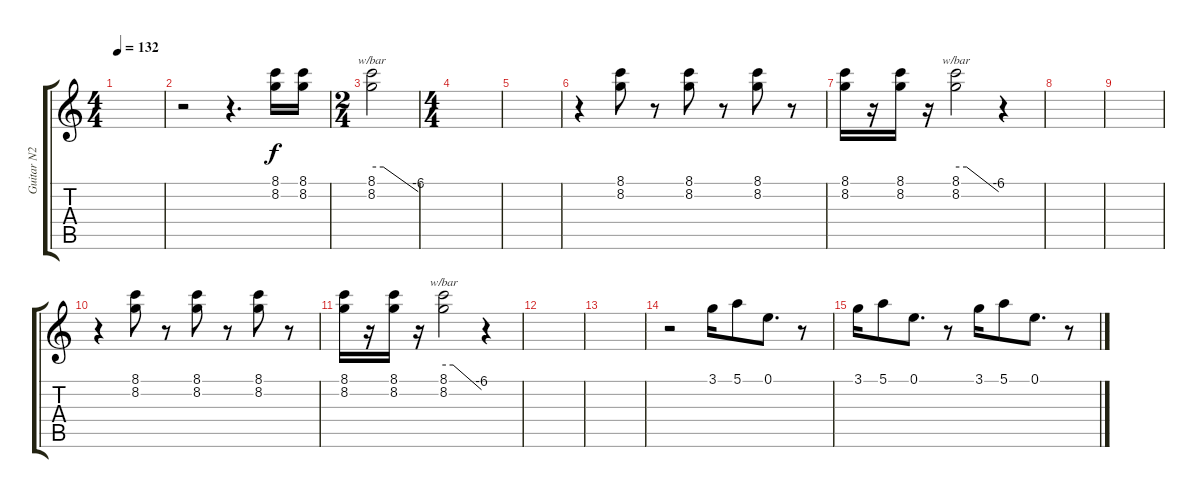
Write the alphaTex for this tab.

\track ("Guitar N2" "Guitar N2") {instrument distortionguitar}
\staff {score tabs}
\tuning (E4 B3 G3 D3 A2 E2) {hide}
\ts (4 4)
\tempo 132
\clef g2
\ks c
|
r.2 r.4{d} (8.1 8.2).16 (8.1 8.2).16 |
\ts (2 4)
(8.1 8.2).2{tbe (custom default 0 0 15 0 60 -24)} |
\ts (4 4)
|
|
r.4 (8.1 8.2).8 r.8 (8.1 8.2).8 r.8 (8.1 8.2).8 r.8 |
(8.1 8.2).16 r.16 (8.1 8.2).16 r.16 (8.1 8.2).2{tbe (custom default 0 0 15 0 60 -24)} r.4 |
|
|
r.4 (8.1 8.2).8 r.8 (8.1 8.2).8 r.8 (8.1 8.2).8 r.8 |
(8.1 8.2).16 r.16 (8.1 8.2).16 r.16 (8.1 8.2).2{tbe (custom default 0 0 15 0 60 -24)} r.4 |
|
|
r.2 3.1.16 5.1.8 0.1.8{d} r.8 |
3.1.16 5.1.8 0.1.8{d} r.8 3.1.16 5.1.8 0.1.8{d} r.8
